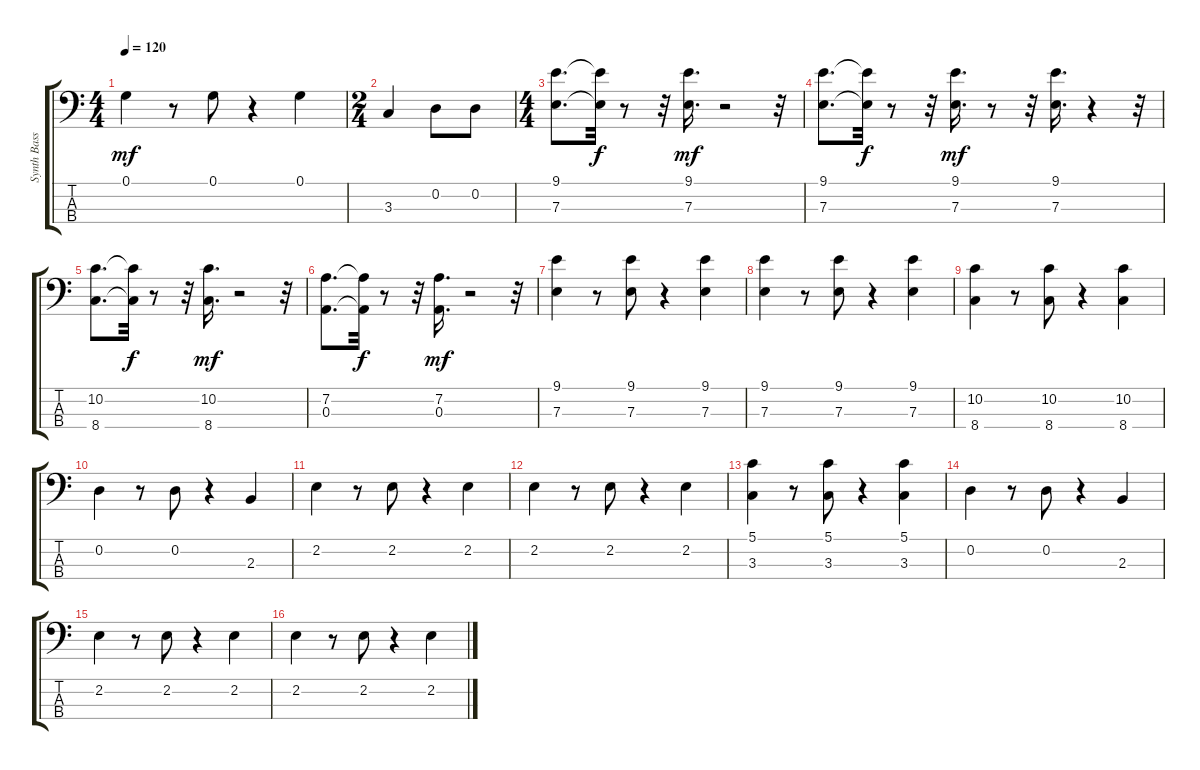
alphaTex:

\track ("Synth Bass 2" "Synth Bass") {instrument electricbassfinger}
\staff {score tabs}
\tuning (G2 D2 A1 E1) {hide}
\ts (4 4)
\tempo 120
\clef f4
\ks c
0.1.4{dy mf} r.8 0.1.8 r.4 0.1.4 |
\ts (2 4)
3.3.4 0.2.8 0.2.8 |
\ts (4 4)
(9.1 7.3).8{d} (9.1{t} 7.3{t}).32{dy f} r.8 r.32 (9.1 7.3).16{d dy mf} r.2 r.32 |
(9.1 7.3).8{d} (9.1{t} 7.3{t}).32{dy f} r.8 r.32 (9.1 7.3).16{d dy mf} r.8 r.32 (9.1 7.3).16{d} r.4 r.32 |
(10.2 8.4).8{d} (10.2{t} 8.4{t}).32{dy f} r.8 r.32 (10.2 8.4).16{d dy mf} r.2 r.32 |
(7.2 0.3).8{d} (7.2{t} 0.3{t}).32{dy f} r.8 r.32 (7.2 0.3).16{d dy mf} r.2 r.32 |
(9.1 7.3).4 r.8 (9.1 7.3).8 r.4 (9.1 7.3).4 |
(9.1 7.3).4 r.8 (9.1 7.3).8 r.4 (9.1 7.3).4 |
(10.2 8.4).4 r.8 (10.2 8.4).8 r.4 (10.2 8.4).4 |
0.2.4 r.8 0.2.8 r.4 2.3.4 |
2.2.4 r.8 2.2.8 r.4 2.2.4 |
2.2.4 r.8 2.2.8 r.4 2.2.4 |
(5.1 3.3).4 r.8 (5.1 3.3).8 r.4 (5.1 3.3).4 |
0.2.4 r.8 0.2.8 r.4 2.3.4 |
2.2.4 r.8 2.2.8 r.4 2.2.4 |
2.2.4 r.8 2.2.8 r.4 2.2.4
